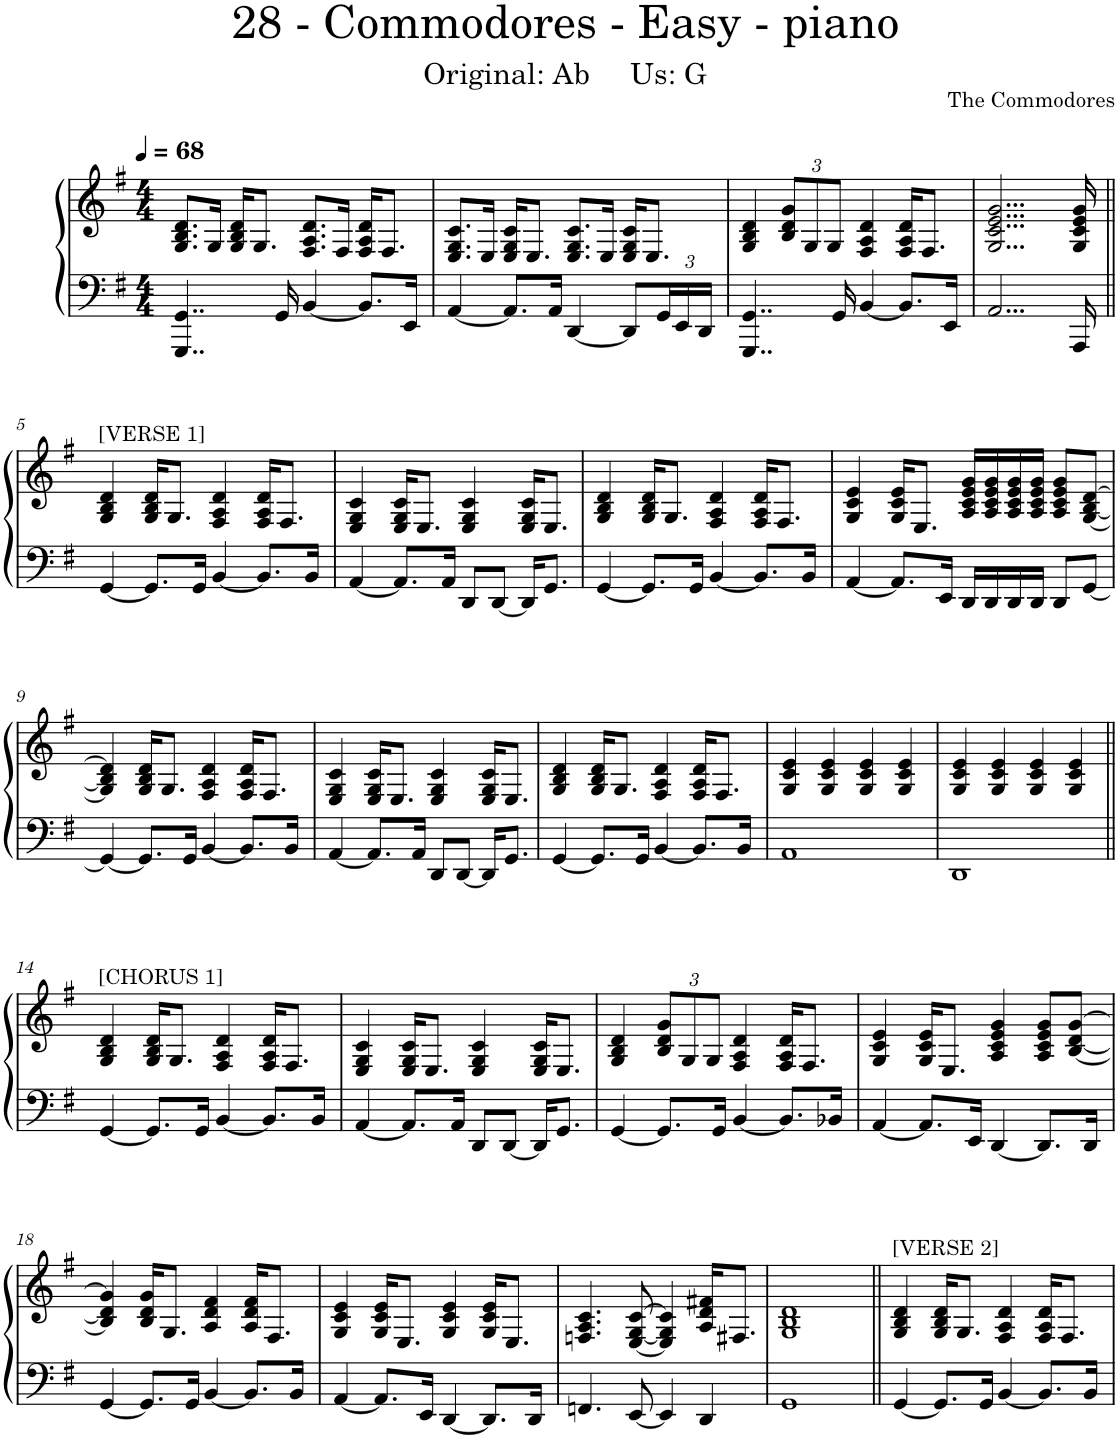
**kern	**kern
*part1	*part1
*staff2	*staff1
*I"Piano	*
*I'Pno.	*
*clefF4	*clefG2
*k[f#]	*k[f#]
*M4/4	*M4/4
*MM68	*MM68
=1	=1
4..GGG/ 4..GG/	8.G/ 8.B/ 8.d/L
.	16G/Jk
.	16G/ 16B/ 16d/KL
.	8.G/J
16GG/	.
[4BB/	8.F#/ 8.A/ 8.d/L
.	16F#/Jk
8.BB/L]	16F#/ 16A/ 16d/KL
.	8.F#/J
16EE/Jk	.
=2	=2
[4AA/	8.E/ 8.G/ 8.c/L
.	16E/Jk
8.AA/L]	16E/ 16G/ 16c/KL
.	8.E/J
16AA/Jk	.
[4DD/	8.E/ 8.G/ 8.c/L
.	16E/Jk
8DD/L]	16E/ 16G/ 16c/KL
.	8.E/J
*Xbrackettup	*
24GG/L	.
24EE/	.
24DD/JJ	.
=3	=3
4..GGG/ 4..GG/	4G/ 4B/ 4d/
*	*Xbrackettup
.	12B/ 12d/ 12g/L
.	12G/
.	12G/J
16GG/	.
[4BB/	4F#/ 4A/ 4d/
8.BB/L]	16F#/ 16A/ 16d/KL
.	8.F#/J
16EE/Jk	.
=4	=4
2...AA/	2...G/ 2...c/ 2...e/ 2...g/
16AAA/	16G/ 16c/ 16e/ 16g/
!!LO:LB:g=z
=5||	=5||
!	!LO:TX:a:t=[VERSE 1]
[4GG/	4G/ 4B/ 4d/
8.GG/L]	16G/ 16B/ 16d/KL
.	8.G/J
16GG/Jk	.
[4BB/	4F#/ 4A/ 4d/
8.BB/L]	16F#/ 16A/ 16d/KL
.	8.F#/J
16BB/Jk	.
=6	=6
[4AA/	4E/ 4G/ 4c/
8.AA/L]	16E/ 16G/ 16c/KL
.	8.E/J
16AA/Jk	.
8DD/L	4E/ 4G/ 4c/
[8DD/J	.
16DD/KL]	16E/ 16G/ 16c/KL
8.GG/J	8.E/J
=7	=7
[4GG/	4G/ 4B/ 4d/
8.GG/L]	16G/ 16B/ 16d/KL
.	8.G/J
16GG/Jk	.
[4BB/	4F#/ 4A/ 4d/
8.BB/L]	16F#/ 16A/ 16d/KL
.	8.F#/J
16BB/Jk	.
=8	=8
[4AA/	4G/ 4c/ 4e/
8.AA/L]	16G/ 16c/ 16e/KL
.	8.E/J
16EE/Jk	.
16DD/LL	16A/ 16c/ 16e/ 16g/LL
16DD/	16A/ 16c/ 16e/ 16g/
16DD/	16A/ 16c/ 16e/ 16g/
16DD/JJ	16A/ 16c/ 16e/ 16g/JJ
8DD/L	8A/ 8c/ 8e/ 8g/L
[8GG/J	[8G/ [8B/ [8d/J
!!LO:LB:g=z
=9	=9
4GG/_	4G/] 4B/] 4d/]
8.GG/L]	16G/ 16B/ 16d/KL
.	8.G/J
16GG/Jk	.
[4BB/	4F#/ 4A/ 4d/
8.BB/L]	16F#/ 16A/ 16d/KL
.	8.F#/J
16BB/Jk	.
=10	=10
[4AA/	4E/ 4G/ 4c/
8.AA/L]	16E/ 16G/ 16c/KL
.	8.E/J
16AA/Jk	.
8DD/L	4E/ 4G/ 4c/
[8DD/J	.
16DD/KL]	16E/ 16G/ 16c/KL
8.GG/J	8.E/J
=11	=11
[4GG/	4G/ 4B/ 4d/
8.GG/L]	16G/ 16B/ 16d/KL
.	8.G/J
16GG/Jk	.
[4BB/	4F#/ 4A/ 4d/
8.BB/L]	16F#/ 16A/ 16d/KL
.	8.F#/J
16BB/Jk	.
=12	=12
1AA	4G/ 4c/ 4e/
.	4G/ 4c/ 4e/
.	4G/ 4c/ 4e/
.	4G/ 4c/ 4e/
=13	=13
1DD	4G/ 4c/ 4e/
.	4G/ 4c/ 4e/
.	4G/ 4c/ 4e/
.	4G/ 4c/ 4e/
!!LO:LB:g=z
=14||	=14||
!	!LO:TX:a:t=[CHORUS 1]
[4GG/	4G/ 4B/ 4d/
8.GG/L]	16G/ 16B/ 16d/KL
.	8.G/J
16GG/Jk	.
[4BB/	4F#/ 4A/ 4d/
8.BB/L]	16F#/ 16A/ 16d/KL
.	8.F#/J
16BB/Jk	.
=15	=15
[4AA/	4E/ 4G/ 4c/
8.AA/L]	16E/ 16G/ 16c/KL
.	8.E/J
16AA/Jk	.
8DD/L	4E/ 4G/ 4c/
[8DD/J	.
16DD/KL]	16E/ 16G/ 16c/KL
8.GG/J	8.E/J
=16	=16
[4GG/	4G/ 4B/ 4d/
8.GG/L]	12B/ 12d/ 12g/L
.	12G/
.	12G/J
16GG/Jk	.
[4BB/	4F#/ 4A/ 4d/
8.BB/L]	16F#/ 16A/ 16d/KL
.	8.F#/J
16BB-X/Jk	.
=17	=17
[4AA/	4G/ 4c/ 4e/
8.AA/L]	16G/ 16c/ 16e/KL
.	8.E/J
16EE/Jk	.
[4DD/	4A/ 4c/ 4e/ 4g/
8.DD/L]	8A/ 8c/ 8e/ 8g/L
.	[8B/ [8d/ [8g/J
16DD/Jk	.
!!LO:LB:g=z
=18	=18
[4GG/	4B/] 4d/] 4g/]
8.GG/L]	16B/ 16d/ 16g/KL
.	8.G/J
16GG/Jk	.
[4BB/	4A/ 4d/ 4f#/
8.BB/L]	16A/ 16d/ 16f#/KL
.	8.F#/J
16BB/Jk	.
=19	=19
[4AA/	4G/ 4c/ 4e/
8.AA/L]	16G/ 16c/ 16e/KL
.	8.E/J
16EE/Jk	.
[4DD/	4G/ 4c/ 4e/
8.DD/L]	16G/ 16c/ 16e/KL
.	8.E/J
16DD/Jk	.
=20	=20
4.FFn/	4.Fn/ 4.A/ 4.c/
[8EE/	[8E/ [8G/ [8c/
4EE/]	4E/] 4G/] 4c/]
4DD/	16A/ 16d/ 16f#X/KL
.	8.F#X/J
=21	=21
1GG	1G 1B 1d
=22||	=22||
!	!LO:TX:a:t=[VERSE 2]
[4GG/	4G/ 4B/ 4d/
8.GG/L]	16G/ 16B/ 16d/KL
.	8.G/J
16GG/Jk	.
[4BB/	4F#/ 4A/ 4d/
8.BB/L]	16F#/ 16A/ 16d/KL
.	8.F#/J
16BB/Jk	.
=	=
*-	*-
